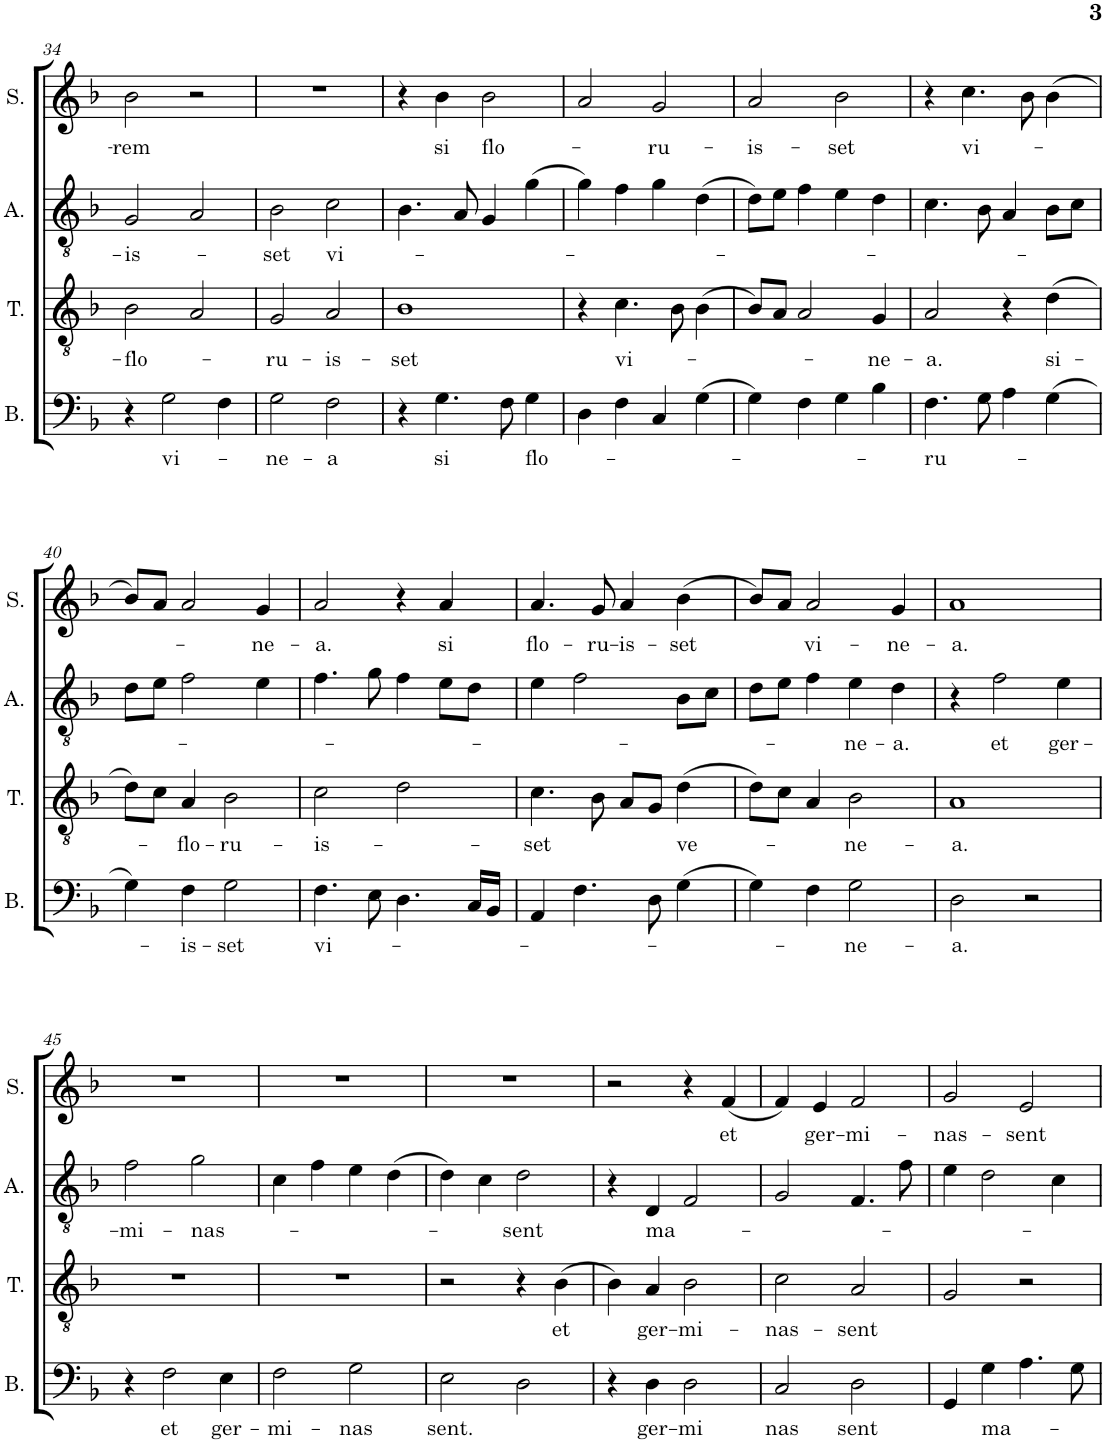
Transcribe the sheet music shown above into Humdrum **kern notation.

**kern	**text	**kern	**text	**kern	**text	**kern	**text
*part4	*part4	*part3	*part3	*part2	*part2	*part1	*part1
*staff4	*staff4	*staff3	*staff3	*staff2	*staff2	*staff1	*staff1
*I"Bass	*	*I"Tenor	*	*I"Alto	*	*I"Soprano	*
*I'B.	*	*I'T.	*	*I'A.	*	*I'S.	*
!!LO:PB:g=z
*clefF4	*	*clefGv2	*	*clefGv2	*	*clefG2	*
*k[b-]	*	*k[b-]	*	*k[b-]	*	*k[b-]	*
*M2/2	*	*M2/2	*	*M2/2	*	*M2/2	*
*met(c|)	*	*met(c|)	*	*met(c|)	*	*met(c|)	*
=34	=34	=34	=34	=34	=34	=34	=34
!	!	!	!LO:LY:b	!	!LO:LY:b	!	!LO:LY:b
4r	.	2B-\	-flo-	2G/	-is-	2b-\	-rem
!	!LO:LY:b	!	!	!	!	!	!
2G\	vi-	.	.	.	.	.	.
.	.	2A/	.	2A/	.	2r	.
4F\	.	.	.	.	.	.	.
=35	=35	=35	=35	=35	=35	=35	=35
!	!LO:LY:b	!	!LO:LY:b	!	!LO:LY:b	!	!
2G\	-ne-	2G/	-ru-	2B-\	-set	1r	.
!	!LO:LY:b	!	!LO:LY:b	!	!LO:LY:b	!	!
2F\	-a	2A/	-is-	2c\	vi-	.	.
=36	=36	=36	=36	=36	=36	=36	=36
!	!	!	!LO:LY:b	!	!	!	!
4r	.	1B-	-set	4.B-\	.	4r	.
!	!LO:LY:b	!	!	!	!	!	!LO:LY:b
4.G\	si	.	.	.	.	4b-\	si
.	.	.	.	8A/	.	.	.
!	!	!	!	!	!	!	!LO:LY:b
.	.	.	.	4G/	.	2b-\	flo-
8F\	.	.	.	.	.	.	.
!	!LO:LY:b	!	!	!	!	!	!
4G\	flo-	.	.	(4g\	.	.	.
=37	=37	=37	=37	=37	=37	=37	=37
4D\	.	4r	.	4g\)	.	2a/	.
!	!	!	!LO:LY:b	!	!	!	!
4F\	.	4.c\	vi-	4f\	.	.	.
!	!	!	!	!	!	!	!LO:LY:b
4C/	.	.	.	4g\	.	2g/	-ru-
.	.	8B-\	.	.	.	.	.
(4G\	.	(4B-\	.	(4d\	.	.	.
=38	=38	=38	=38	=38	=38	=38	=38
!	!	!	!	!	!	!	!LO:LY:b
4G\)	.	8B-/L)	.	8d\L)	.	2a/	-is-
.	.	8A/J	.	8e\J	.	.	.
4F\	.	2A/	.	4f\	.	.	.
!	!	!	!	!	!	!	!LO:LY:b
4G\	.	.	.	4e\	.	2b-\	-set
!	!	!	!LO:LY:b	!	!	!	!
4B-\	.	4G/	-ne-	4d\	.	.	.
=39	=39	=39	=39	=39	=39	=39	=39
!	!LO:LY:b	!	!LO:LY:b	!	!	!	!
4.F\	-ru-	2A/	-a.	4.c\	.	4r	.
!	!	!	!	!	!	!	!LO:LY:b
.	.	.	.	.	.	4.cc\	vi-
8G\	.	.	.	8B-\	.	.	.
4A\	.	4r	.	4A/	.	.	.
.	.	.	.	.	.	8b-\	.
!	!	!	!LO:LY:b	!	!	!	!
(4G\	.	(4d\	si-	8B-\L	.	(4b-\	.
.	.	.	.	8c\J	.	.	.
!!LO:LB:g=z
=40	=40	=40	=40	=40	=40	=40	=40
4G\)	.	8d\L)	.	8d\L	.	8b-/L)	.
.	.	8c\J	.	8e\J	.	8a/J	.
!	!LO:LY:b	!	!LO:LY:b	!	!	!	!
4F\	-is-	4A/	-flo-	2f\	.	2a/	.
!	!LO:LY:b	!	!LO:LY:b	!	!	!	!
2G\	-set	2B-\	-ru-	.	.	.	.
!	!	!	!	!	!	!	!LO:LY:b
.	.	.	.	4e\	.	4g/	-ne-
=41	=41	=41	=41	=41	=41	=41	=41
!	!LO:LY:b	!	!LO:LY:b	!	!	!	!LO:LY:b
4.F\	vi-	2c\	-is-	4.f\	.	2a/	-a.
8E\	.	.	.	8g\	.	.	.
4.D\	.	2d\	.	4f\	.	4r	.
!	!	!	!	!	!	!	!LO:LY:b
.	.	.	.	8e\L	.	4a/	si
16C/LL	.	.	.	8d\J	.	.	.
16BB-/JJ	.	.	.	.	.	.	.
=42	=42	=42	=42	=42	=42	=42	=42
!	!	!	!LO:LY:b	!	!	!	!LO:LY:b
4AA/	.	4.c\	-set	4e\	.	4.a/	flo-
4.F\	.	.	.	2f\	.	.	.
!	!	!	!	!	!	!	!LO:LY:b
.	.	8B-\	.	.	.	8g/	-ru-
!	!	!	!	!	!	!	!LO:LY:b
.	.	8A/L	.	.	.	4a/	-is-
8D\	.	8G/J	.	.	.	.	.
!	!	!	!LO:LY:b	!	!	!	!LO:LY:b
(4G\	.	(4d\	ve-	8B-\L	.	(4b-\	-set
.	.	.	.	8c\J	.	.	.
=43	=43	=43	=43	=43	=43	=43	=43
4G\)	.	8d\L)	.	8d\L	.	8b-/L)	.
.	.	8c\J	.	8e\J	.	8a/J	.
!	!	!	!	!	!	!	!LO:LY:b
4F\	.	4A/	.	4f\	.	2a/	vi-
!	!LO:LY:b	!	!LO:LY:b	!	!LO:LY:b	!	!
2G\	-ne-	2B-\	-ne-	4e\	-ne-	.	.
!	!	!	!	!	!LO:LY:b	!	!LO:LY:b
.	.	.	.	4d\	-a.	4g/	-ne-
=44	=44	=44	=44	=44	=44	=44	=44
!	!LO:LY:b	!	!LO:LY:b	!	!	!	!LO:LY:b
2D\	-a.	1A	-a.	4r	.	1a	-a.
!	!	!	!	!	!LO:LY:b	!	!
.	.	.	.	2f\	et	.	.
2r	.	.	.	.	.	.	.
!	!	!	!	!	!LO:LY:b	!	!
.	.	.	.	4e\	ger-	.	.
!!LO:LB:g=z
=45	=45	=45	=45	=45	=45	=45	=45
!	!	!	!	!	!LO:LY:b	!	!
4r	.	1r	.	2f\	-mi-	1r	.
!	!LO:LY:b	!	!	!	!	!	!
2F\	et	.	.	.	.	.	.
!	!	!	!	!	!LO:LY:b	!	!
.	.	.	.	2g\	-nas-	.	.
!	!LO:LY:b	!	!	!	!	!	!
4E\	ger-	.	.	.	.	.	.
=46	=46	=46	=46	=46	=46	=46	=46
!	!LO:LY:b	!	!	!	!	!	!
2F\	-mi-	1r	.	4c\	.	1r	.
.	.	.	.	4f\	.	.	.
!	!LO:LY:b	!	!	!	!	!	!
2G\	-nas	.	.	4e\	.	.	.
.	.	.	.	(4d\	.	.	.
=47	=47	=47	=47	=47	=47	=47	=47
!	!LO:LY:b	!	!	!	!	!	!
2E\	sent.	2r	.	4d\)	.	1r	.
.	.	.	.	4c\	.	.	.
!	!	!	!	!	!LO:LY:b	!	!
2D\	.	4r	.	2d\	-sent	.	.
!	!	!	!LO:LY:b	!	!	!	!
.	.	(4B-\	et	.	.	.	.
=48	=48	=48	=48	=48	=48	=48	=48
4r	.	4B-\)	.	4r	.	2r	.
!	!LO:LY:b	!	!LO:LY:b	!	!LO:LY:b	!	!
4D\	ger-	4A/	ger-	4D/	ma-	.	.
!	!LO:LY:b	!	!LO:LY:b	!	!	!	!
2D\	-mi	2B-\	-mi-	2F/	.	4r	.
!	!	!	!	!	!	!	!LO:LY:b
.	.	.	.	.	.	(4f/	et
=49	=49	=49	=49	=49	=49	=49	=49
!	!LO:LY:b	!	!LO:LY:b	!	!	!	!
2C/	nas	2c\	-nas-	2G/	.	4f/)	.
!	!	!	!	!	!	!	!LO:LY:b
.	.	.	.	.	.	4e/	ger-
!	!LO:LY:b	!	!LO:LY:b	!	!	!	!LO:LY:b
2D\	sent	2A/	-sent	4.F/	.	2f/	-mi-
.	.	.	.	8f\	.	.	.
=50	=50	=50	=50	=50	=50	=50	=50
!	!	!	!	!	!	!	!LO:LY:b
4GG/	.	2G/	.	4e\	.	2g/	-nas-
!	!LO:LY:b	!	!	!	!	!	!
4G\	ma-	.	.	2d\	.	.	.
!	!	!	!	!	!	!	!LO:LY:b
4.A\	.	2r	.	.	.	2e/	-sent
.	.	.	.	4c\	.	.	.
8G\	.	.	.	.	.	.	.
=	=	=	=	=	=	=	=
*-	*-	*-	*-	*-	*-	*-	*-
